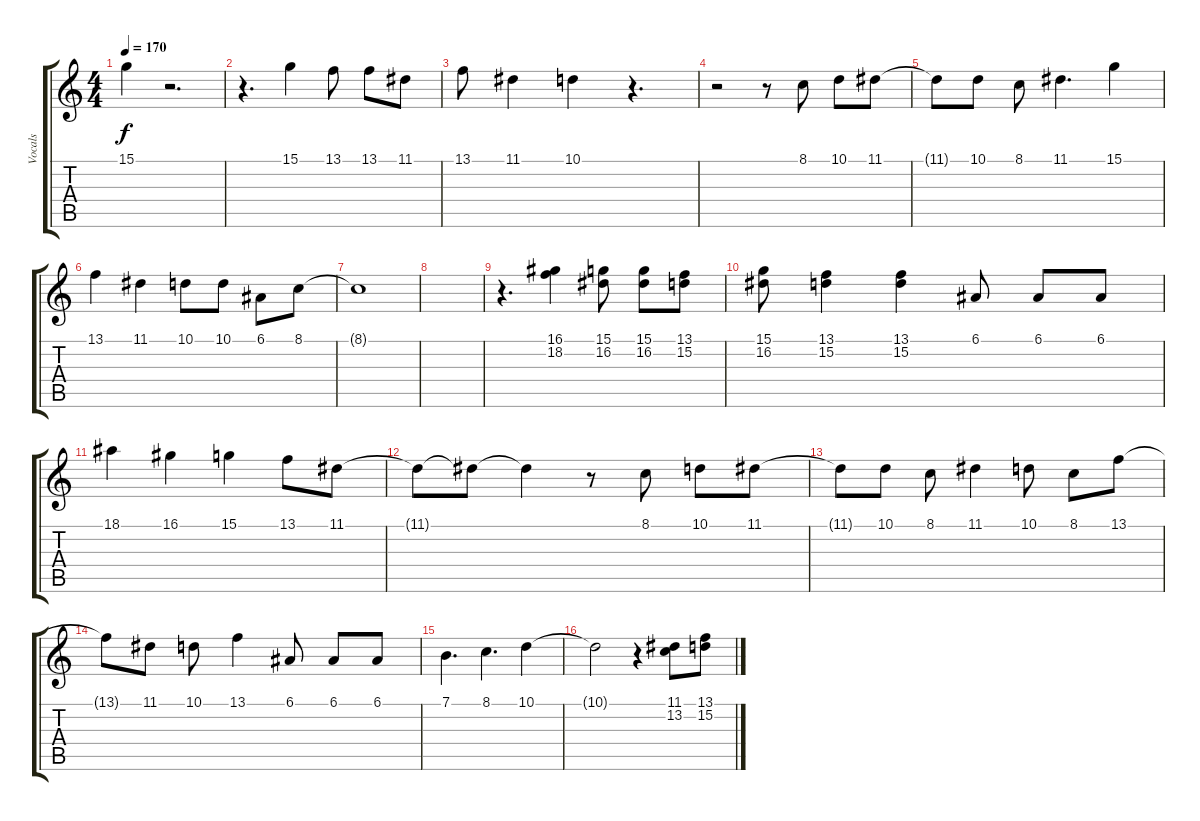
\track ("Vocals" "Vocals") {instrument lead6voice}
\staff {score tabs}
\tuning (E4 B3 G3 D3 A2 E2) {hide}
\ts (4 4)
\tempo 170
\clef g2
\ks c
15.1.4{dy f} r.2{d} |
r.4{d} 15.1.4 13.1.8 13.1.8 11.1.8 |
13.1.8 11.1.4 10.1.4 r.4{d} |
r.2 r.8 8.1.8 10.1.8 11.1.8 |
11.1{t}.8 10.1.8 8.1.8 11.1.4{d} 15.1.4 |
13.1.4 11.1.4 10.1.8 10.1.8 6.1.8 8.1.8 |
8.1{t}.1 |
|
r.4{d} (16.1 18.2).4 (15.1 16.2).8 (15.1 16.2).8 (13.1 15.2).8 |
(15.1 16.2).8 (13.1 15.2).4 (13.1 15.2).4 6.1.8 6.1.8 6.1.8 |
18.1.4 16.1.4 15.1.4 13.1.8 11.1.8 |
11.1{t}.8 11.1{t}.8 11.1{t}.4 r.8 8.1.8 10.1.8 11.1.8 |
11.1{t}.8 10.1.8 8.1.8 11.1.4 10.1.8 8.1.8 13.1.8 |
13.1{t}.8 11.1.8 10.1.8 13.1.4 6.1.8 6.1.8 6.1.8 |
7.1.4{d} 8.1.4{d} 10.1.4 |
10.1{t}.2 r.4 (11.1 13.2).8 (13.1 15.2).8
